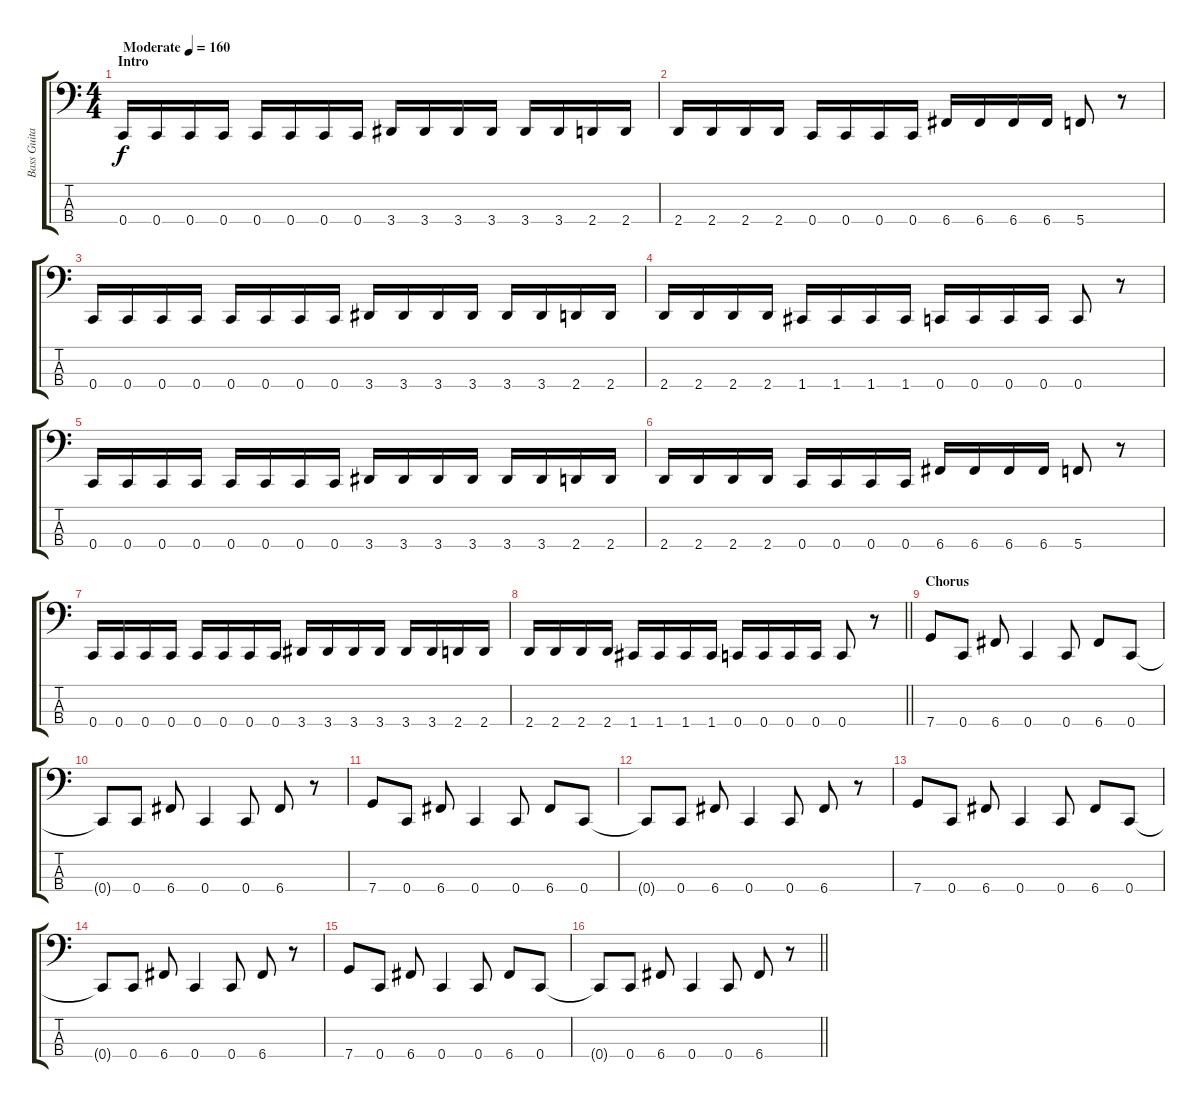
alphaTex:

\track ("Bass Guitar" "Bass Guita") {instrument electricbassfinger}
\staff {score tabs}
\tuning (Eb2 Bb1 F1 C1) {hide}
\ts (4 4)
\section ("" "Intro")
\tempo (160 "Moderate")
\clef f4
\ks c
0.4.16{dy f instrument electricbassfinger} 0.4.16 0.4.16 0.4.16 0.4.16 0.4.16 0.4.16 0.4.16 3.4.16 3.4.16 3.4.16 3.4.16 3.4.16 3.4.16 2.4.16 2.4.16 |
2.4.16 2.4.16 2.4.16 2.4.16 0.4.16 0.4.16 0.4.16 0.4.16 6.4.16 6.4.16 6.4.16 6.4.16 5.4.8 r.8 |
0.4.16 0.4.16 0.4.16 0.4.16 0.4.16 0.4.16 0.4.16 0.4.16 3.4.16 3.4.16 3.4.16 3.4.16 3.4.16 3.4.16 2.4.16 2.4.16 |
2.4.16 2.4.16 2.4.16 2.4.16 1.4.16 1.4.16 1.4.16 1.4.16 0.4.16 0.4.16 0.4.16 0.4.16 0.4.8 r.8 |
0.4.16 0.4.16 0.4.16 0.4.16 0.4.16 0.4.16 0.4.16 0.4.16 3.4.16 3.4.16 3.4.16 3.4.16 3.4.16 3.4.16 2.4.16 2.4.16 |
2.4.16 2.4.16 2.4.16 2.4.16 0.4.16 0.4.16 0.4.16 0.4.16 6.4.16 6.4.16 6.4.16 6.4.16 5.4.8 r.8 |
0.4.16 0.4.16 0.4.16 0.4.16 0.4.16 0.4.16 0.4.16 0.4.16 3.4.16 3.4.16 3.4.16 3.4.16 3.4.16 3.4.16 2.4.16 2.4.16 |
\barLineRight lightlight
2.4.16 2.4.16 2.4.16 2.4.16 1.4.16 1.4.16 1.4.16 1.4.16 0.4.16 0.4.16 0.4.16 0.4.16 0.4.8 r.8 |
\section ("" "Chorus")
7.4.8 0.4.8 6.4.8 0.4.4 0.4.8 6.4.8 0.4.8 |
0.4{t}.8 0.4.8 6.4.8 0.4.4 0.4.8 6.4.8 r.8 |
7.4.8 0.4.8 6.4.8 0.4.4 0.4.8 6.4.8 0.4.8 |
0.4{t}.8 0.4.8 6.4.8 0.4.4 0.4.8 6.4.8 r.8 |
7.4.8 0.4.8 6.4.8 0.4.4 0.4.8 6.4.8 0.4.8 |
0.4{t}.8 0.4.8 6.4.8 0.4.4 0.4.8 6.4.8 r.8 |
7.4.8 0.4.8 6.4.8 0.4.4 0.4.8 6.4.8 0.4.8 |
\barLineRight lightlight
0.4{t}.8 0.4.8 6.4.8 0.4.4 0.4.8 6.4.8 r.8
